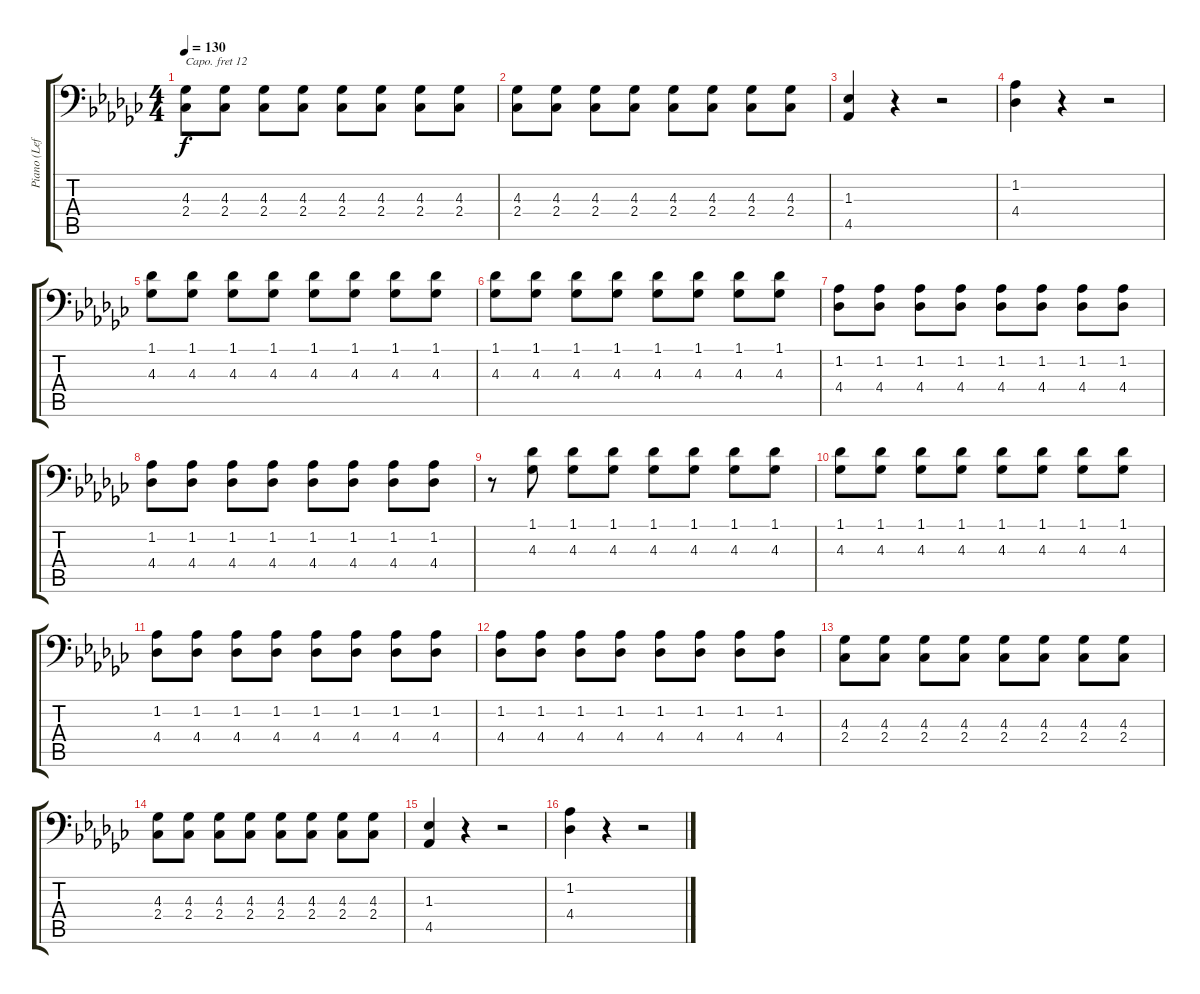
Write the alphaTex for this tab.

\track ("Piano (Left Hand)" "Piano (Lef") {instrument acousticgrandpiano}
\staff {score tabs}
\capo 12
\tuning (C3 G2 D2 A1 E1 B0) {hide}
\ts (4 4)
\tempo 130
\clef f4
\ks gb
(4.3 2.4).8{dy f} (4.3 2.4).8 (4.3 2.4).8 (4.3 2.4).8 (4.3 2.4).8 (4.3 2.4).8 (4.3 2.4).8 (4.3 2.4).8 |
(4.3 2.4).8 (4.3 2.4).8 (4.3 2.4).8 (4.3 2.4).8 (4.3 2.4).8 (4.3 2.4).8 (4.3 2.4).8 (4.3 2.4).8 |
(1.3 4.5).4 r.4 r.2 |
(1.2 4.4).4 r.4 r.2 |
(1.1 4.3).8 (1.1 4.3).8 (1.1 4.3).8 (1.1 4.3).8 (1.1 4.3).8 (1.1 4.3).8 (1.1 4.3).8 (1.1 4.3).8 |
(1.1 4.3).8 (1.1 4.3).8 (1.1 4.3).8 (1.1 4.3).8 (1.1 4.3).8 (1.1 4.3).8 (1.1 4.3).8 (1.1 4.3).8 |
(1.2 4.4).8 (1.2 4.4).8 (1.2 4.4).8 (1.2 4.4).8 (1.2 4.4).8 (1.2 4.4).8 (1.2 4.4).8 (1.2 4.4).8 |
(1.2 4.4).8 (1.2 4.4).8 (1.2 4.4).8 (1.2 4.4).8 (1.2 4.4).8 (1.2 4.4).8 (1.2 4.4).8 (1.2 4.4).8 |
r.8 (1.1 4.3).8 (1.1 4.3).8 (1.1 4.3).8 (1.1 4.3).8 (1.1 4.3).8 (1.1 4.3).8 (1.1 4.3).8 |
(1.1 4.3).8 (1.1 4.3).8 (1.1 4.3).8 (1.1 4.3).8 (1.1 4.3).8 (1.1 4.3).8 (1.1 4.3).8 (1.1 4.3).8 |
(1.2 4.4).8 (1.2 4.4).8 (1.2 4.4).8 (1.2 4.4).8 (1.2 4.4).8 (1.2 4.4).8 (1.2 4.4).8 (1.2 4.4).8 |
(1.2 4.4).8 (1.2 4.4).8 (1.2 4.4).8 (1.2 4.4).8 (1.2 4.4).8 (1.2 4.4).8 (1.2 4.4).8 (1.2 4.4).8 |
(4.3 2.4).8 (4.3 2.4).8 (4.3 2.4).8 (4.3 2.4).8 (4.3 2.4).8 (4.3 2.4).8 (4.3 2.4).8 (4.3 2.4).8 |
(4.3 2.4).8 (4.3 2.4).8 (4.3 2.4).8 (4.3 2.4).8 (4.3 2.4).8 (4.3 2.4).8 (4.3 2.4).8 (4.3 2.4).8 |
(1.3 4.5).4 r.4 r.2 |
(1.2 4.4).4 r.4 r.2
